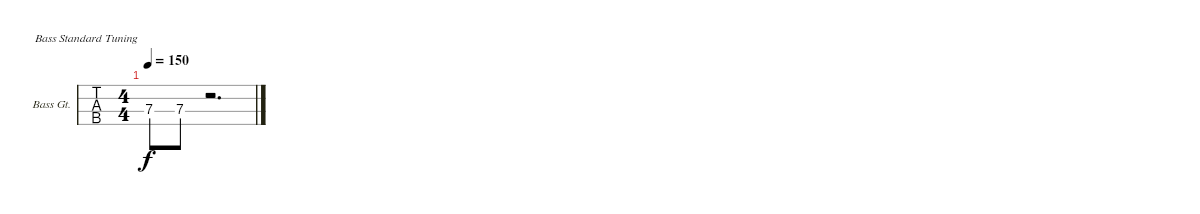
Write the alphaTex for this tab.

\bracketExtendMode groupsimilarinstruments
\firstSystemTrackNameOrientation horizontal
\otherSystemsTrackNameOrientation horizontal
\track ("Bass Guitar" "Bass Gt.") {instrument electricbasspick}
\staff {tabs}
\tuning (G2 D2 A1 E1)
\ts (4 4)
\tempo 150
\clef f4
\ks e
7.3.8{dy f} 7.3.8 r.2{d}
